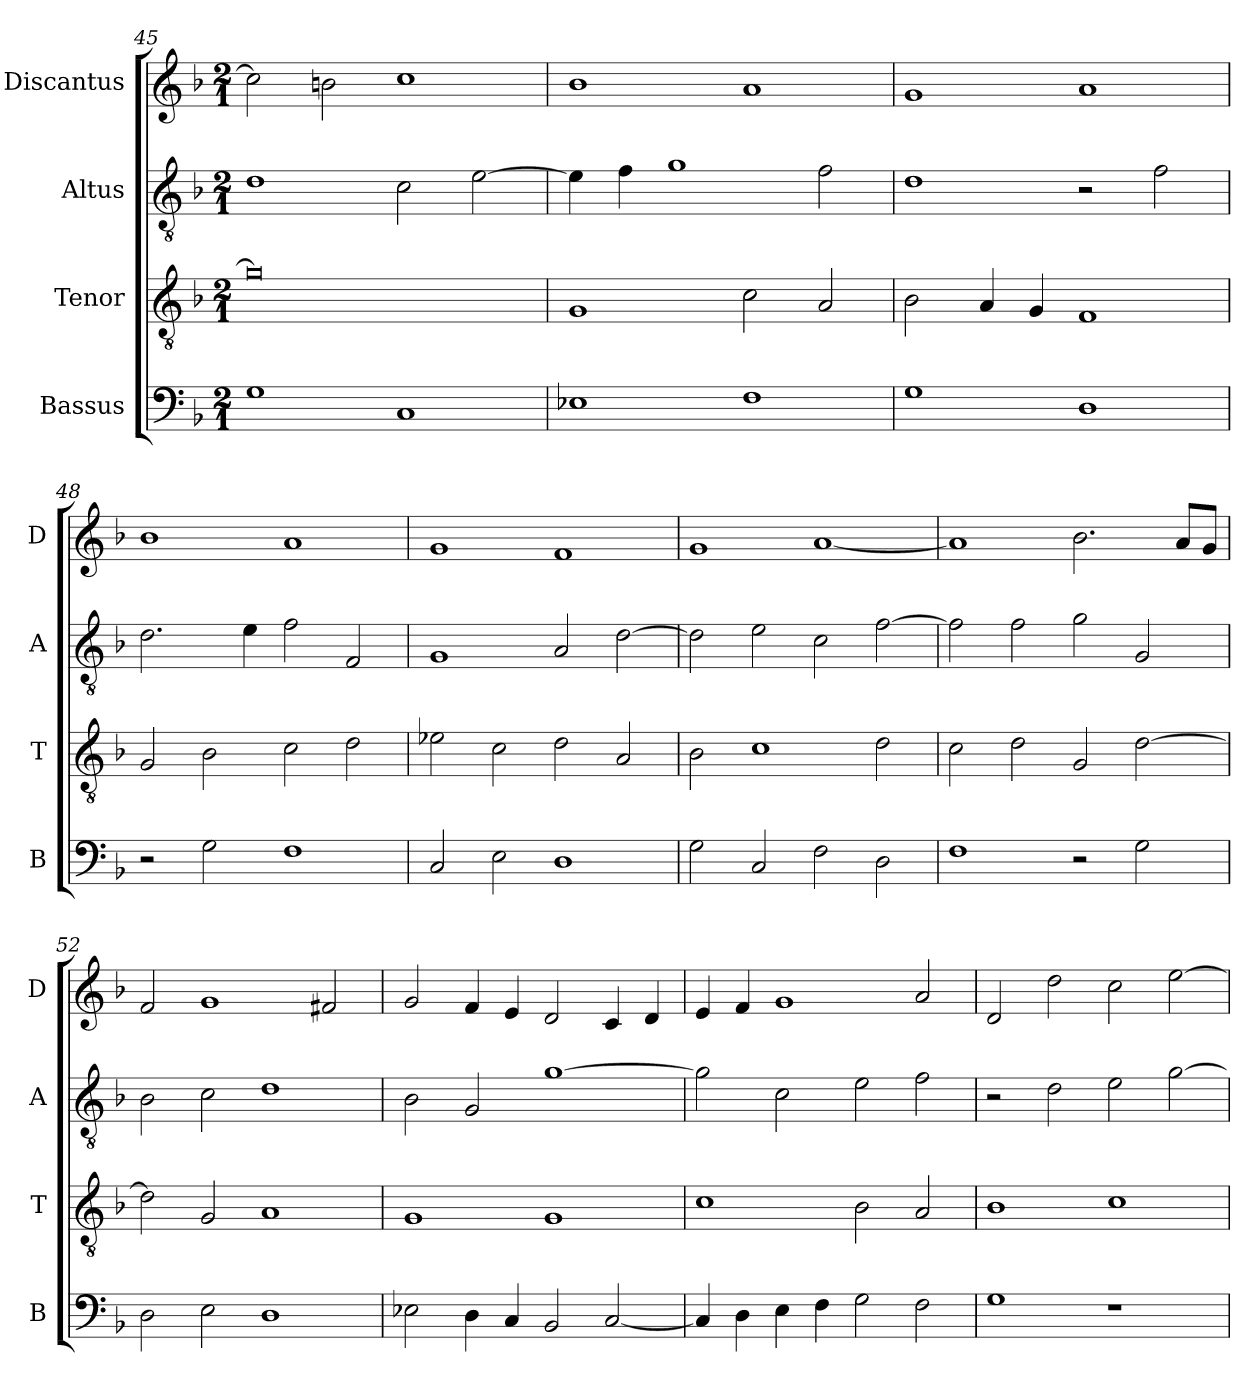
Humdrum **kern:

**kern	**kern	**kern	**kern
*part4	*part3	*part2	*part1
*staff4	*staff3	*staff2	*staff1
*I"Bassus	*I"Tenor	*I"Altus	*I"Discantus
*I'B	*I'T	*I'A	*I'D
*clefF4	*clefGv2	*clefGv2	*clefG2
*k[b-]	*k[b-]	*k[b-]	*k[b-]
*M2/1	*M2/1	*M2/1	*M2/1
=45	=45	=45	=45
1G	0g]	1d	2cc\]
.	.	.	2bn\
1C	.	2c\	1cc
.	.	[2e\	.
=46	=46	=46	=46
1E-X	1G	4e\]	1b-
.	.	4f\	.
.	.	1g	.
1F	2c\	.	1a
.	2A/	2f\	.
=47	=47	=47	=47
1G	2B-\	1d	1g
.	4A/	.	.
.	4G/	.	.
1D	1F	2r	1a
.	.	2f\	.
=48	=48	=48	=48
2r	2G/	2.d\	1b-
2G\	2B-\	.	.
.	.	4e\	.
1F	2c\	2f\	1a
.	2d\	2F/	.
=49	=49	=49	=49
2C/	2e-X\	1G	1g
2E\	2c\	.	.
1D	2d\	2A/	1f
.	2A/	[2d\	.
=50	=50	=50	=50
2G\	2B-\	2d\]	1g
2C/	1c	2e\	.
2F\	.	2c\	[1a
2D\	2d\	[2f\	.
=51	=51	=51	=51
1F	2c\	2f\]	1a]
.	2d\	2f\	.
2r	2G/	2g\	2.b-\
2G\	[2d\	2G/	.
.	.	.	8a/L
.	.	.	8g/J
=52	=52	=52	=52
2D\	2d\]	2B-\	2f/
2E\	2G/	2c\	1g
1D	1A	1d	.
.	.	.	2f#X/
=53	=53	=53	=53
2E-X\	1G	2B-\	2g/
4D\	.	2G/	4f/
4C/	.	.	4e/
2BB-/	1G	[1g	2d/
[2C/	.	.	4c/
.	.	.	4d/
=54	=54	=54	=54
4C/]	1c	2g\]	4e/
4D\	.	.	4f/
4E\	.	2c\	1g
4F\	.	.	.
2G\	2B-\	2e\	.
2F\	2A/	2f\	2a/
=55	=55	=55	=55
1G	1B-	2r	2d/
.	.	2d\	2dd\
1r	1c	2e\	2cc\
.	.	[2g\	[2ee\
=	=	=	=
*-	*-	*-	*-
